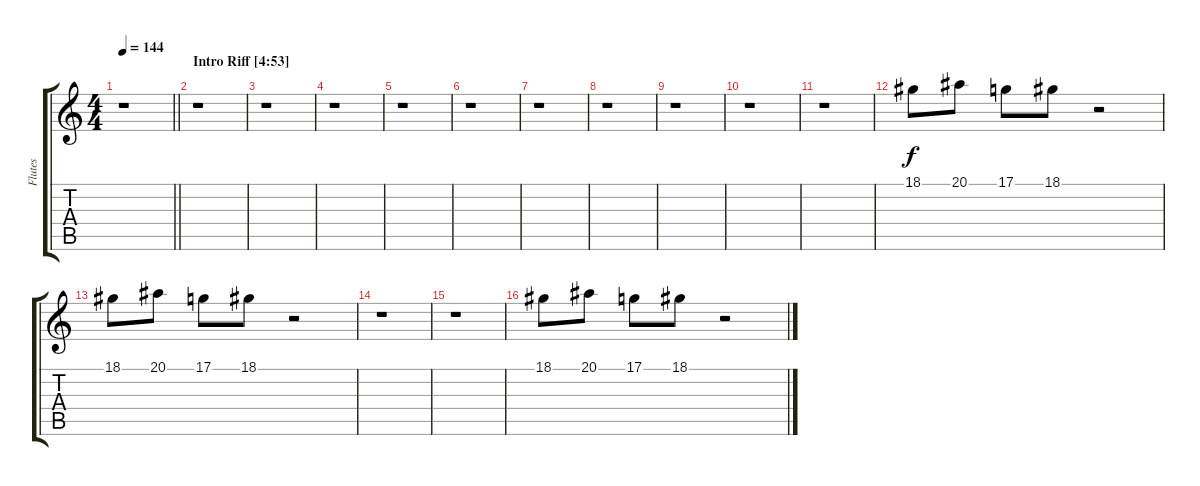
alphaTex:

\track ("Flutes" "Flutes") {instrument flute}
\staff {score tabs}
\tuning (D4 A3 F3 C3 G2 D2) {hide}
\ts (4 4)
\tempo 144
\clef g2
\barLineRight lightlight
\ks c
r.1{dy f} |
\section ("" "Intro Riff [4:53]")
r.1 |
r.1 |
r.1 |
r.1 |
r.1 |
r.1 |
r.1 |
r.1 |
r.1 |
r.1 |
18.1.8{instrument flute} 20.1.8 17.1.8 18.1.8 r.2 |
18.1.8 20.1.8 17.1.8 18.1.8 r.2 |
r.1 |
r.1 |
18.1.8 20.1.8 17.1.8 18.1.8 r.2
